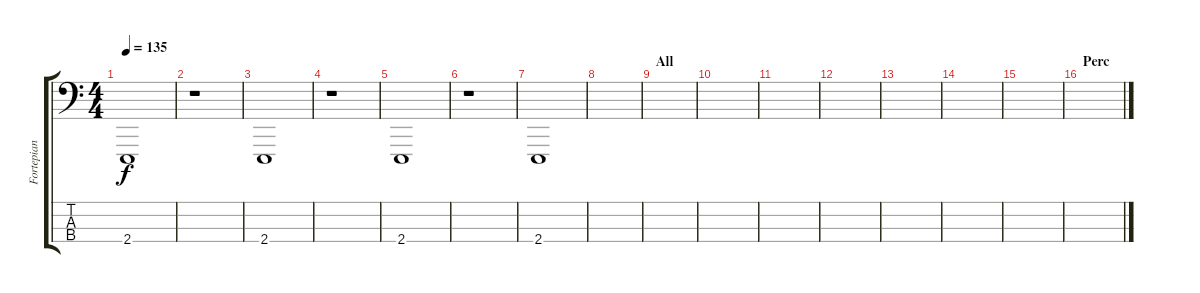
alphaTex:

\track ("Fortepian" "Fortepian") {instrument acousticgrandpiano}
\staff {score tabs}
\tuning (G2 D2 A1 D1) {hide}
\ts (4 4)
\tempo 135
\clef f4
\ks c
2.4.1{dy f} |
r.1 |
2.4.1 |
r.1 |
2.4.1 |
r.1 |
2.4.1 |
|
\section ("" "All")
|
|
|
|
|
|
|
\section ("" "Perc")
